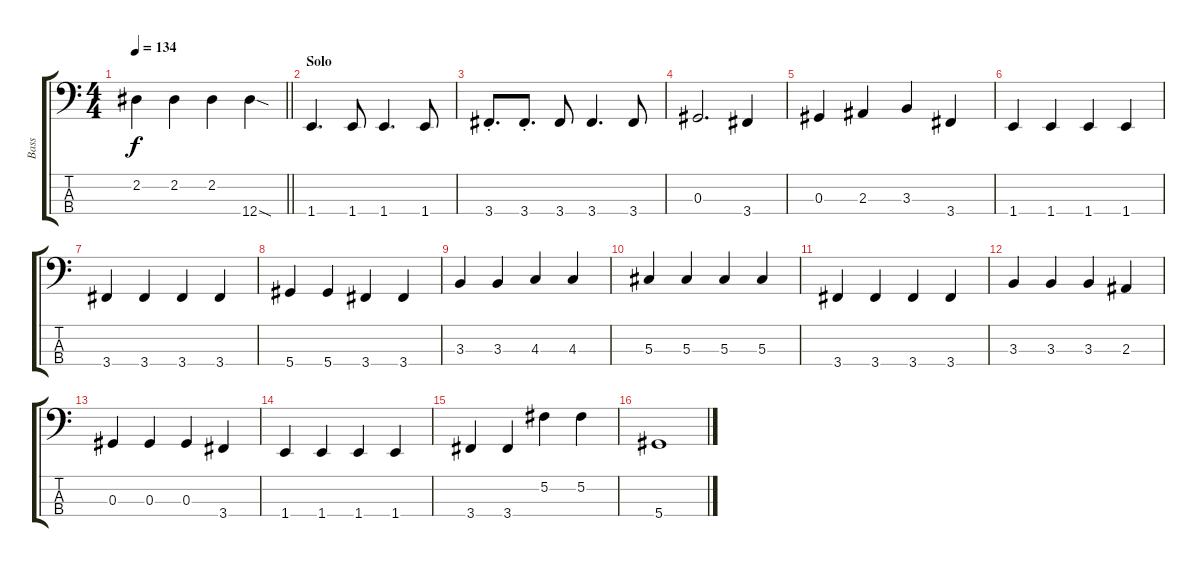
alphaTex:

\track ("Bass" "Bass") {instrument electricbassfinger}
\staff {score tabs}
\tuning (Gb2 Db2 Ab1 Eb1) {hide}
\ts (4 4)
\tempo 134
\clef f4
\barLineRight lightlight
\ks aminor
2.2.4{dy f} 2.2.4 2.2.4 12.4{sod}.4 |
\section ("" "Solo")
1.4.4{d} 1.4.8 1.4.4{d} 1.4.8 |
3.4{st}.8{d} 3.4{st}.8{d} 3.4.8 3.4.4{d} 3.4.8 |
0.3.2{d} 3.4.4 |
0.3.4 2.3.4 3.3.4 3.4.4 |
1.4.4 1.4.4 1.4.4 1.4.4 |
3.4.4 3.4.4 3.4.4 3.4.4 |
5.4.4 5.4.4 3.4.4 3.4.4 |
3.3.4 3.3.4 4.3.4 4.3.4 |
5.3.4 5.3.4 5.3.4 5.3.4 |
3.4.4 3.4.4 3.4.4 3.4.4 |
3.3.4 3.3.4 3.3.4 2.3.4 |
0.3.4 0.3.4 0.3.4 3.4.4 |
1.4.4 1.4.4 1.4.4 1.4.4 |
3.4.4 3.4.4 5.2.4 5.2.4 |
5.4.1
